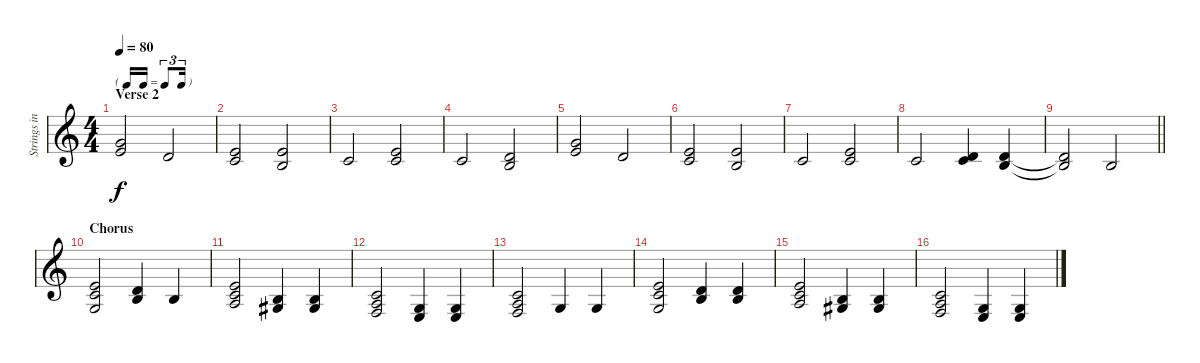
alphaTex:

\track ("Strings in G" "Strings in") {instrument stringensemble1}
\staff {score}
\tuning (E4 B3 G3 D3 A2 E2) {hide}
\ts (4 4)
\tf triplet16th
\section ("" "Verse 2")
\tempo 80
\clef g2
\ks c
(0.1 8.2).2{dy f} 3.2.2 |
(0.1 1.2).2 (0.1 0.2).2 |
1.2.2 (0.1 1.2).2 |
1.2.2 (0.2 7.3).2 |
(0.1 8.2).2 3.2.2 |
(0.1 1.2).2 (0.1 0.2).2 |
1.2.2 (0.1 1.2).2 |
1.2.2 (1.2 7.3).4 (3.2 4.3).4 |
\barLineRight lightlight
(3.2{t} 4.3{t}).2 0.2.2 |
\section ("" "Chorus")
(0.1 1.2 0.3).2 (3.2 4.3).4 0.2.4 |
(0.1 1.2 2.3).2 (0.2 1.3).4 (0.2 1.3).4 |
(1.2 3.4 12.5).2 (0.3 2.4).4 (0.3 12.6).4 |
(1.2 3.4 12.5).2 0.3.4 0.3.4 |
(0.1 1.2 0.3).2 (3.2 4.3).4 (3.2 4.3).4 |
(0.1 1.2 2.3).2 (0.2 1.3).4 (0.2 1.3).4 |
(1.2 3.4 12.5).2 (0.3 12.6).4 (0.3 12.6).4
